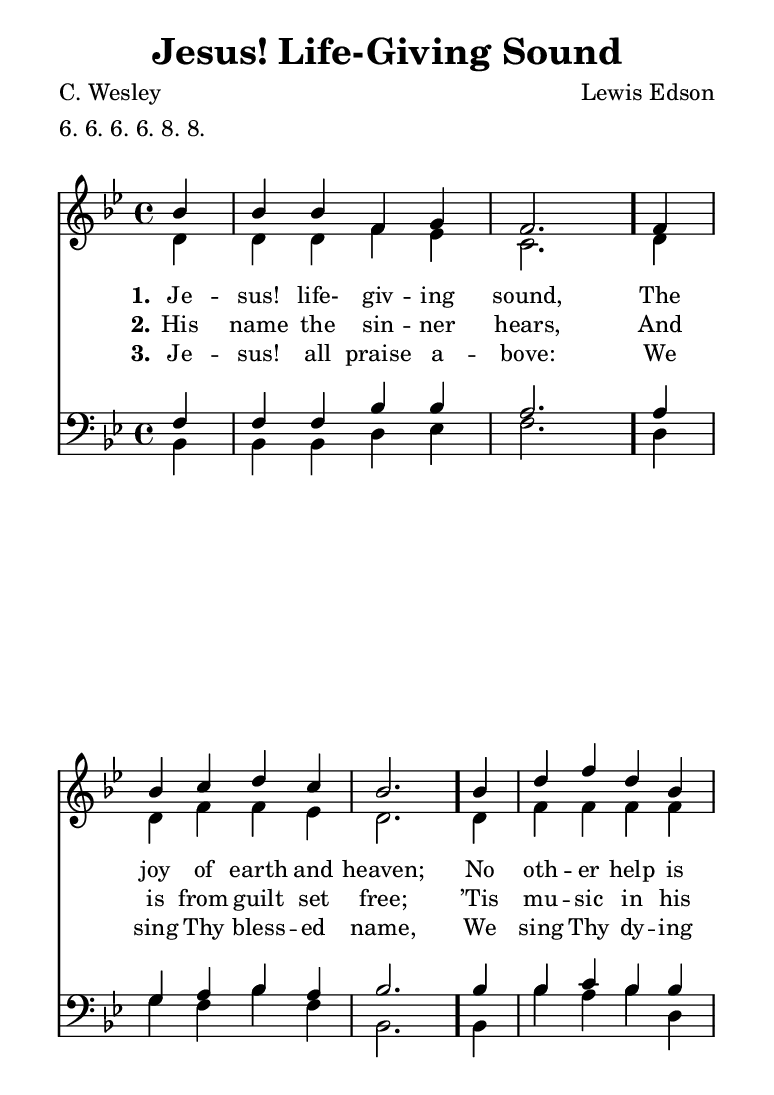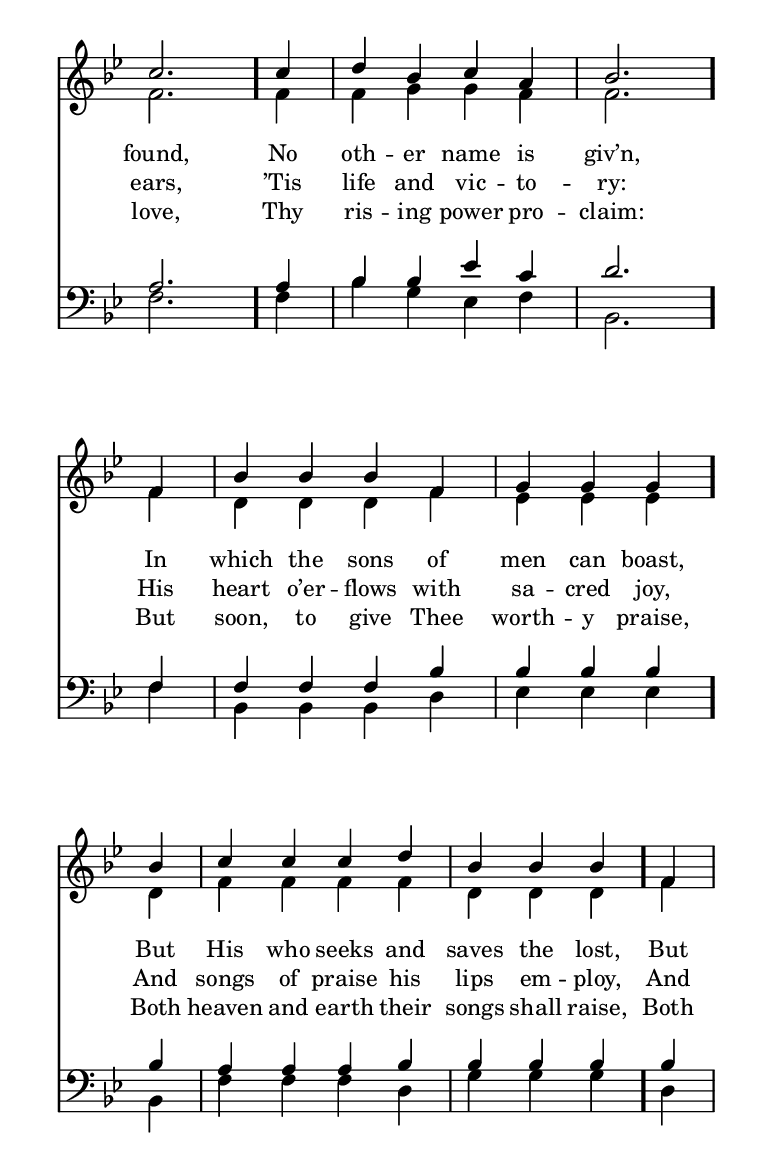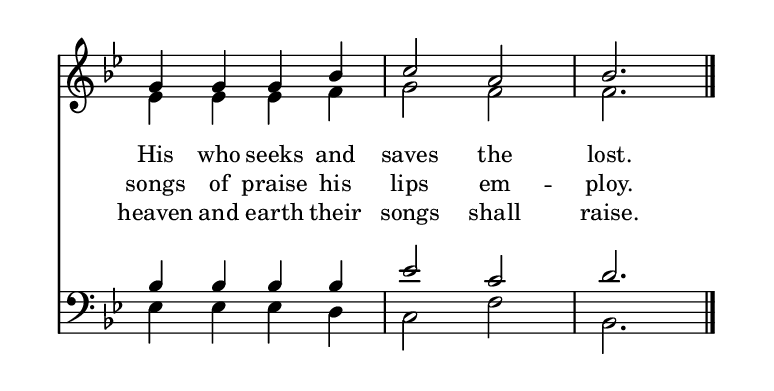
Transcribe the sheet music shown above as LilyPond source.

\include "common/global.ily"
\paper {
  \include "common/paper.ily"
  %ragged-bottom = ##t
  ragged-last-bottom = ##t
  %systems-per-page = ##f
  %page-count = ##f
}

\header{
  hymnnumber = "153"
  title = "Jesus! Life-Giving Sound"
  tunename = "Lenox"
  meter = "6. 6. 6. 6. 8. 8."
  poet = "C. Wesley"
  composer = "Lewis Edson"
  %copyright = ""
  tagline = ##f
}

global = {
  \include "common/overrides.ily"
  %\override Staff.TimeSignature.style = #'() % original uses 'c' instead of 4/4 here, unusually
  \time 4/4
  \override Score.MetronomeMark.transparent = ##t % hide all fermata changes too
  \tempo 4=88
  \key bes \major
  \partial 4
  \autoBeamOff
}

notesSoprano = {
\global
\relative c'' {

  bes4 | bes bes f g | f2.
  f4 | bes c d c | bes2.
  bes4 | d f d bes | c2.
  c4 | d bes c a | bes2.
  f4 | bes bes bes f | g g g
  bes | c c c d | bes bes bes
  f | g g g bes | c2 a | bes2.

  \bar "|."

}
}

notesAlto = {
\global
\relative e' {

  d4 | d d f ees | c2.
  d4 | d f f ees | d2.
  d4 | f f f f | f2.
  f4 | f g g f | f2.
  f4 | d d d f | ees ees ees
  d | f f f f | d d d
  f | ees ees ees f | g2 f | f2.

}
}

notesTenor = {
\global
\relative a {

  f4 | f f bes bes | a2.
  a4 | g a bes a | bes2.
  bes4 | bes c bes bes | a2.
  a4 | bes bes ees c | d2.
  f,4 | f f f bes | bes bes bes
  bes | a a a bes | bes bes bes
  bes | bes bes bes bes | ees2 c | d2.

}
}

notesBass = {
\global
\relative f, {

  bes4 | bes bes d ees | f2.
  d4 | g f bes f | bes,2.
  bes4 | bes' a bes d, | f2.
  f4 | bes g ees f | bes,2.
  f'4 | bes, bes bes d | ees ees ees
  bes | f' f f d | g g g
  d | ees ees ees d | c2 f | bes,2.

}
}

wordsA = \lyricmode {
\set stanza = "1."

Je -- sus! life- giv -- ing sound, \bar "."
The joy of earth and heaven; \bar "."
No oth -- er help is found, \bar "."
No oth -- er name is giv’n, \bar "."
In which the sons of men can boast, \bar "."
%{HIDE>%}But His who seeks and saves the lost, \bar "." %{<HIDE%}
But His who seeks and saves the lost. \bar "."

}

wordsB = \lyricmode {
\set stanza = "2."

His name the sin -- ner hears,
And is from guilt set free;
’Tis mu -- sic in his ears,
’Tis life and vic -- to -- ry:
His heart o’er -- flows with sa -- cred joy,
%{HIDE>%}And songs of praise his lips em -- ploy, %{<HIDE%}
And songs of praise his lips em -- ploy.

}

wordsC = \lyricmode {
\set stanza = "3."

Je -- sus! all praise a -- bove:
We sing Thy bless -- ed name,
We sing Thy dy -- ing love,
Thy ris -- ing power pro -- claim:
But soon, to give Thee worth -- y praise,
%{HIDE>%}Both heaven and earth their songs shall raise, %{<HIDE%}
Both heaven and earth their songs shall raise.

}

\score {
  \context ChoirStaff <<
    \context Staff = upper <<
      \set ChoirStaff.systemStartDelimiter = #'SystemStartBar
      \context Voice  = sopranos { \voiceOne << \notesSoprano >> }
      \context Voice  = altos { \voiceTwo << \notesAlto >> }
      \context Lyrics = one   \lyricsto sopranos \wordsA
      \context Lyrics = two   \lyricsto sopranos \wordsB
      \context Lyrics = three \lyricsto sopranos \wordsC
    >>
    \context Staff = men <<
      \clef bass
      \context Voice  = tenors { \voiceOne << \notesTenor >> }
      \context Voice  = basses { \voiceTwo << \notesBass >> }
    >>
  >>
  \layout {
    \include "common/layout.ily"
  }
  \midi{
    \include "common/midi.ily"
  }
}

\version "2.18.0"  % necessary for upgrading to future LilyPond versions.

% vi:set et ts=2 sw=2 ai nocindent syntax=lilypond
